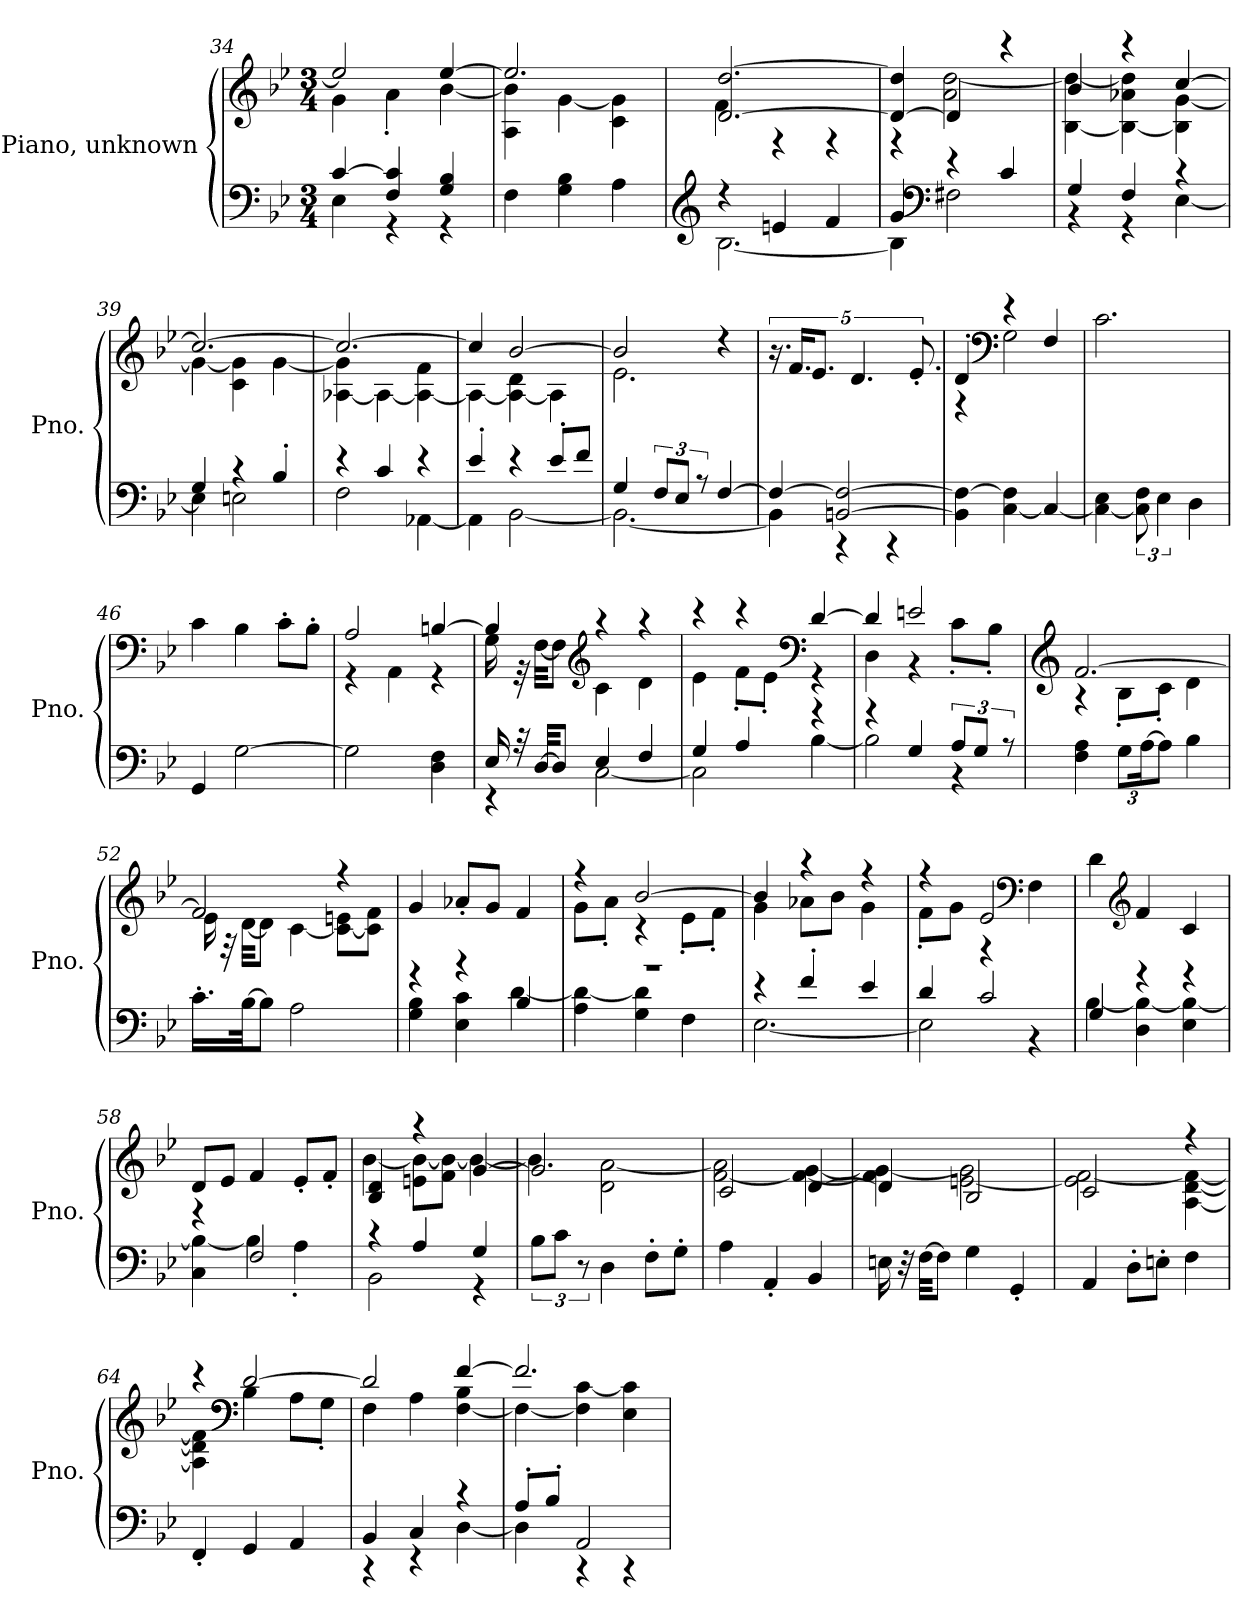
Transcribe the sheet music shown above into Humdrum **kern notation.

**kern	**kern
*part1	*part1
*staff2	*staff1
*I"Piano, unknown	*
*I'Pno.	*
*clefF4	*clefG2
*k[b-e-]	*k[b-e-]
*M3/4	*M3/4
=34	=34
*^	*^
[4c/	4E-\	2ee-/]	4g\
4F/ 4c/]	4r	.	4a'\
4G/ 4B-/	4r	[4ee-/	[4b-\
*v	*v	*	*
!!LO:LB:g=z	!!
=35	=35	=35
4F\	2.ee-/]	4A\ 4b-\]
4G\ 4B-\	.	[4g\
4A\	.	4c\ 4g\]
=36	=36	=36
*clefG2	*	*
*^	*	*
4r	[2.B-\	[2.d/ [2.dd/	4f\
4en/	.	.	4r
4f/	.	.	4r
=37	=37	=37	=37
4g/	4B-\]	4d/_ 4dd/]	4r
*clefF4	*	*	*
4r	2F#X\	4d/]	2a\ [2dd\
4c/	.	4r	.
=38	=38	=38	=38
4G/	4r	4b-/	[4B-\ 4dd\_
4F/	4r	4r	4B-\_ 4a-X\ 4dd\]
4r	[4E-\	[4cc/	4B-\] [4g\
=39	=39	=39	=39
4G/	4E-\]	2.cc/_	4g\_
4r	2En\	.	4c\ 4g\]
4B-'/	.	.	[4g\
=40	=40	=40	=40
4r	2F\	2.cc/_	[4A-X\ 4g\]
4c/	.	.	4A-\_
4r	[4AA-X\	.	4A-\_ 4f\
=41	=41	=41	=41
4e-'/	4AA-\]	4cc/]	4A-\_
4r	[2BB-\	[2b-/	4A-\_ 4d\
8e-'/L	.	.	4A-\]
8f/J	.	.	.
!!LO:PB:g=z	!!
=42	=42	=42	=42
4G/	2.BB-\_	2b-/]	2.e-\
12F/L	.	.	.
12E-/J	.	.	.
12r	.	.	.
[4F/	.	4r	.
*	*	*v	*v
=43	=43	=43
4F/_	4BB-\]	20.r
.	.	20.f/KL
.	.	10.e-/J
[2BBn/ 2F/_	4r	.
.	.	5.d/
.	4r	.
.	.	10.e-'/
*v	*v	*
=44	=44
*	*^
4BB\] 4F\_	4d'/	4r
*	*clefF4	*
[4C\ 4F\]	4r	2G\
4C/_	4F/	.
*	*v	*v
=45	=45
4C\_ 4E-\	2.c\
12C\] 12F\	.
6E-\	.
4D\	.
=46	=46
4GG/	4c\
[2G\	4B-\
.	8c'\L
.	8B-'\J
=47	=47
*	*^
2G\]	2A/	4r
.	.	4AA\
4D\ 4F\	[4Bn/	4r
!!LO:LB:g=z	!!
=48	=48	=48
*^	*	*
16E-/	4r	4B/]	16G\
32r	.	.	32r
[32D/KKL	.	.	[32F\KKL
8D/J]	.	.	8F\J]
*	*	*clefG2	*
4E-/	[2C\	4r	4c\
4F/	.	4r	4d\
=49	=49	=49	=49
4G/	2C\]	4r	4e-\
4A/	.	4r	8f'\L
.	.	.	8e-'\J
*	*	*clefF4	*
4r	[4B-\	[4d/	4r
=50	=50	=50	=50
4r	2B-\]	4d/]	4D\
4G/	.	2en/	4r
12A/L	4r	.	8c'\L
12G/J	.	.	.
.	.	.	8B-'\J
12r	.	.	.
*v	*v	*	*
=51	=51	=51
*	*clefG2	*
4F\ 4A\	[2.f/	4r
*Xbrackettup	*	*
12G\L	.	8B-'\L
[24A\K	.	.
8A\J]	.	8c'\J
4B-\	.	4d\
=52	=52	=52
16.c'\LL	2f/]	16e-\
.	.	32r
[32B-\JK	.	[32d\KKL
8B-\J]	.	8d\J]
2A\	.	[4c\
.	4r	8c\_ 8en\L
.	.	8c\] 8f\J
*	*v	*v
!!LO:LB:g=z
=53	=53
*^	*
4r	4G\ 4B-\	4g/
4r	4E-\ 4c\	8a-X'/L
.	.	8g/J
4B-/	[4d\	4f/
=54	=54	=54
*	*	*^
2.r	4A\ 4d\_	4r	8g\L
.	.	.	8a'\J
.	4G\ 4d\]	[2b-/	4r
.	4F\	.	8e-'\L
.	.	.	8f'\J
=55	=55	=55	=55
4r	[2.E-\	4b-/]	4g\
4f'/	.	4r	8a-X\L
.	.	.	8b-\J
4e-/	.	4r	4g\
=56	=56	=56	=56
4d/	2E-\]	4r	8f'\L
.	.	.	8g\J
2c/	.	2e-/	4r
*	*	*clefF4	*
.	4r	.	4F\
*	*	*v	*v
=57	=57	=57
4G/	[4B-\	4d\
*	*	*clefG2
4r	4D\ 4B-\_	4f/
4r	4E-\ 4B-\_	4c/
=58	=58	=58
4r	4C\ 4B-\_	8d/L
.	.	8e-/J
2F/	4B-\]	4f/
.	4A'\	8e-'/L
.	.	8f'/J
!!LO:LB:g=z
=59	=59	=59
*	*	*^
4r	2BB-\	4B-/ 4d/	[4b-\
4A/	.	4r	8en\ 8b-\_L
.	.	.	8f\ 8b-\_J
4G/	4r	[4g/	4b-\_
*v	*v	*	*
=60	=60	=60
*brackettup	*	*
12B-\L	2.g/]	4b-\]
12c\J	.	.
12r	.	.
4D\	.	2d\ [2a\
8F'\L	.	.
8G'\J	.	.
=61	=61	=61
4A\	2c/	[2f\ 2a\]
4AA'/	.	.
4BB-/	[4d/	4f\_ [4g\
=62	=62	=62
16En\	4d/]	4f\] 4g\_
32r	.	.
[32F\KKL	.	.
8F\J]	.	.
4G\	2B-/	[2en\ 2g\]
4GG'/	.	.
=63	=63	=63
4AA/	2c/	2e\] [2f\
8D'\L	.	.
8En'\J	.	.
4F\	4r	[4A\ [4d\ 4f\_
=64	=64	=64
4FF'/	4r	4A\] 4d\] 4f\]
*	*clefF4	*
4GG/	[2d/	4B-\
4AA/	.	8A\L
.	.	8G'\J
=65	=65	=65
*^	*	*
4BB-/	4r	2d/]	4F\
4C/	4r	.	4A\
4r	[4D\	[4f/	[4F\ 4B-\
!!LO:LB:g=z	!!
=66	=66	=66	=66
8A'/L	4D\]	2.f/]	4F\_
8B-'/J	.	.	.
2AA/	4r	.	4F\] [4c\
.	4r	.	4E-\ 4c\]
*v	*v	*	*
*	*v	*v
=	=
*-	*-
